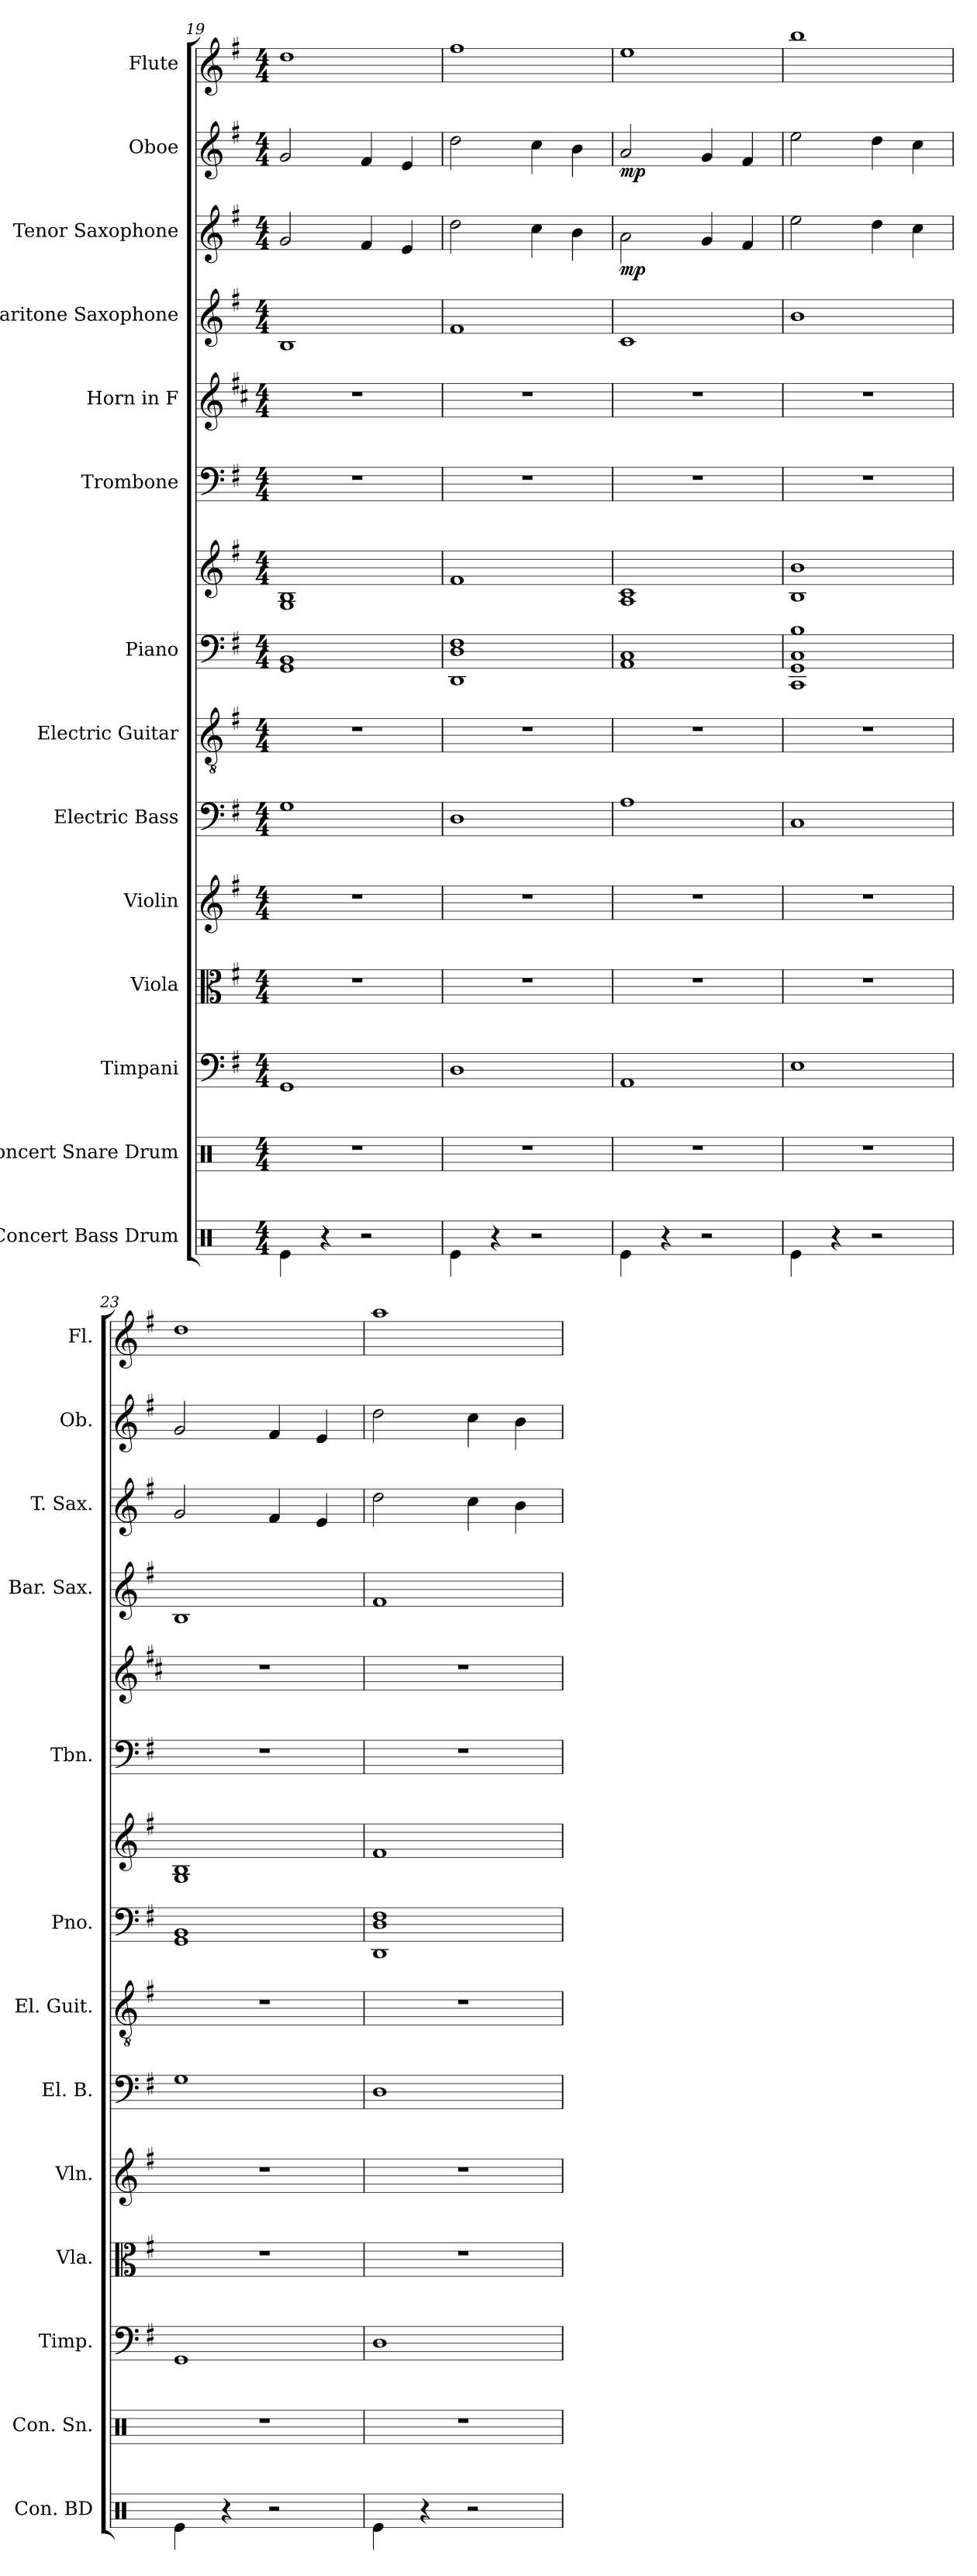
**kern	**kern	**kern	**kern	**kern	**kern	**kern	**kern	**kern	**kern	**kern	**kern	**kern	**dynam	**kern	**dynam	**kern
*part14	*part13	*part12	*part11	*part10	*part9	*part8	*part7	*part7	*part6	*part5	*part4	*part3	*part3	*part2	*part2	*part1
*staff15	*staff14	*staff13	*staff12	*staff11	*staff10	*staff9	*staff8	*staff7	*staff6	*staff5	*staff4	*staff3	*staff3	*staff2	*staff2	*staff1
*I"Concert Bass Drum	*I"Concert Snare Drum	*I"Timpani	*I"Viola	*I"Violin	*I"Electric Bass	*I"Electric Guitar	*I"Piano	*	*I"Trombone	*I"Horn in F	*I"Baritone Saxophone	*I"Tenor Saxophone	*	*I"Oboe	*	*I"Flute
*I'Con. BD	*I'Con. Sn.	*I'Timp.	*I'Vla.	*I'Vln.	*I'El. B.	*I'El. Guit.	*I'Pno.	*	*I'Tbn.	*	*I'Bar. Sax.	*I'T. Sax.	*	*I'Ob.	*	*I'Fl.
*clefX	*clefX	*clefF4	*clefC3	*clefG2	*clefF4	*clefGv2	*clefF4	*clefG2	*clefF4	*clefG2	*clefG2	*clefG2	*	*clefG2	*	*clefG2
*	*	*	*	*	*ITrd7c12	*	*	*	*	*ITrd4c7	*ITrd12c21	*ITrd8c14	*	*	*	*
*k[]	*k[]	*k[f#]	*k[f#]	*k[f#]	*k[f#]	*k[f#]	*k[f#]	*k[f#]	*k[f#]	*k[f#]	*k[f#]	*k[f#]	*	*k[f#]	*	*k[f#]
*M4/4	*M4/4	*M4/4	*M4/4	*M4/4	*M4/4	*M4/4	*M4/4	*M4/4	*M4/4	*M4/4	*M4/4	*M4/4	*	*M4/4	*	*M4/4
=19	=19	=19	=19	=19	=19	=19	=19	=19	=19	=19	=19	=19	=19	=19	=19	=19
4Re\	1r	1GG	1r	1r	1GG	1r	1GG 1BB	1G 1B	1r	1r	1BB	2G/	.	2g/	.	1dd
4r	.	.	.	.	.	.	.	.	.	.	.	.	.	.	.	.
2r	.	.	.	.	.	.	.	.	.	.	.	4F#/	.	4f#/	.	.
.	.	.	.	.	.	.	.	.	.	.	.	4E/	.	4e/	.	.
=20	=20	=20	=20	=20	=20	=20	=20	=20	=20	=20	=20	=20	=20	=20	=20	=20
4Re\	1r	1D	1r	1r	1DD	1r	1DD 1D 1F#	1f#	1r	1r	1F#	2d\	.	2dd\	.	1ff#
4r	.	.	.	.	.	.	.	.	.	.	.	.	.	.	.	.
2r	.	.	.	.	.	.	.	.	.	.	.	4c\	.	4cc\	.	.
.	.	.	.	.	.	.	.	.	.	.	.	4B\	.	4b\	.	.
=21	=21	=21	=21	=21	=21	=21	=21	=21	=21	=21	=21	=21	=21	=21	=21	=21
!	!	!	!	!	!	!	!	!	!	!	!	!	!LO:DY:b	!	!LO:DY:b	!
4Re\	1r	1AA	1r	1r	1AA	1r	1AA 1C	1A 1c	1r	1r	1C	2A\	mp	2a/	mp	1ee
4r	.	.	.	.	.	.	.	.	.	.	.	.	.	.	.	.
2r	.	.	.	.	.	.	.	.	.	.	.	4G/	.	4g/	.	.
.	.	.	.	.	.	.	.	.	.	.	.	4F#/	.	4f#/	.	.
!!LO:PB:g=z
=22	=22	=22	=22	=22	=22	=22	=22	=22	=22	=22	=22	=22	=22	=22	=22	=22
4Re\	1r	1E	1r	1r	1CC	1r	1CC 1GG 1C 1B	1B 1b	1r	1r	1B	2e\	.	2ee\	.	1bb
4r	.	.	.	.	.	.	.	.	.	.	.	.	.	.	.	.
2r	.	.	.	.	.	.	.	.	.	.	.	4d\	.	4dd\	.	.
.	.	.	.	.	.	.	.	.	.	.	.	4c\	.	4cc\	.	.
=23	=23	=23	=23	=23	=23	=23	=23	=23	=23	=23	=23	=23	=23	=23	=23	=23
4Re\	1r	1GG	1r	1r	1GG	1r	1GG 1BB	1G 1B	1r	1r	1BB	2G/	.	2g/	.	1dd
4r	.	.	.	.	.	.	.	.	.	.	.	.	.	.	.	.
2r	.	.	.	.	.	.	.	.	.	.	.	4F#/	.	4f#/	.	.
.	.	.	.	.	.	.	.	.	.	.	.	4E/	.	4e/	.	.
=24	=24	=24	=24	=24	=24	=24	=24	=24	=24	=24	=24	=24	=24	=24	=24	=24
4Re\	1r	1D	1r	1r	1DD	1r	1DD 1D 1F#	1f#	1r	1r	1F#	2d\	.	2dd\	.	1aa
4r	.	.	.	.	.	.	.	.	.	.	.	.	.	.	.	.
2r	.	.	.	.	.	.	.	.	.	.	.	4c\	.	4cc\	.	.
.	.	.	.	.	.	.	.	.	.	.	.	4B\	.	4b\	.	.
=	=	=	=	=	=	=	=	=	=	=	=	=	=	=	=	=
*-	*-	*-	*-	*-	*-	*-	*-	*-	*-	*-	*-	*-	*-	*-	*-	*-
